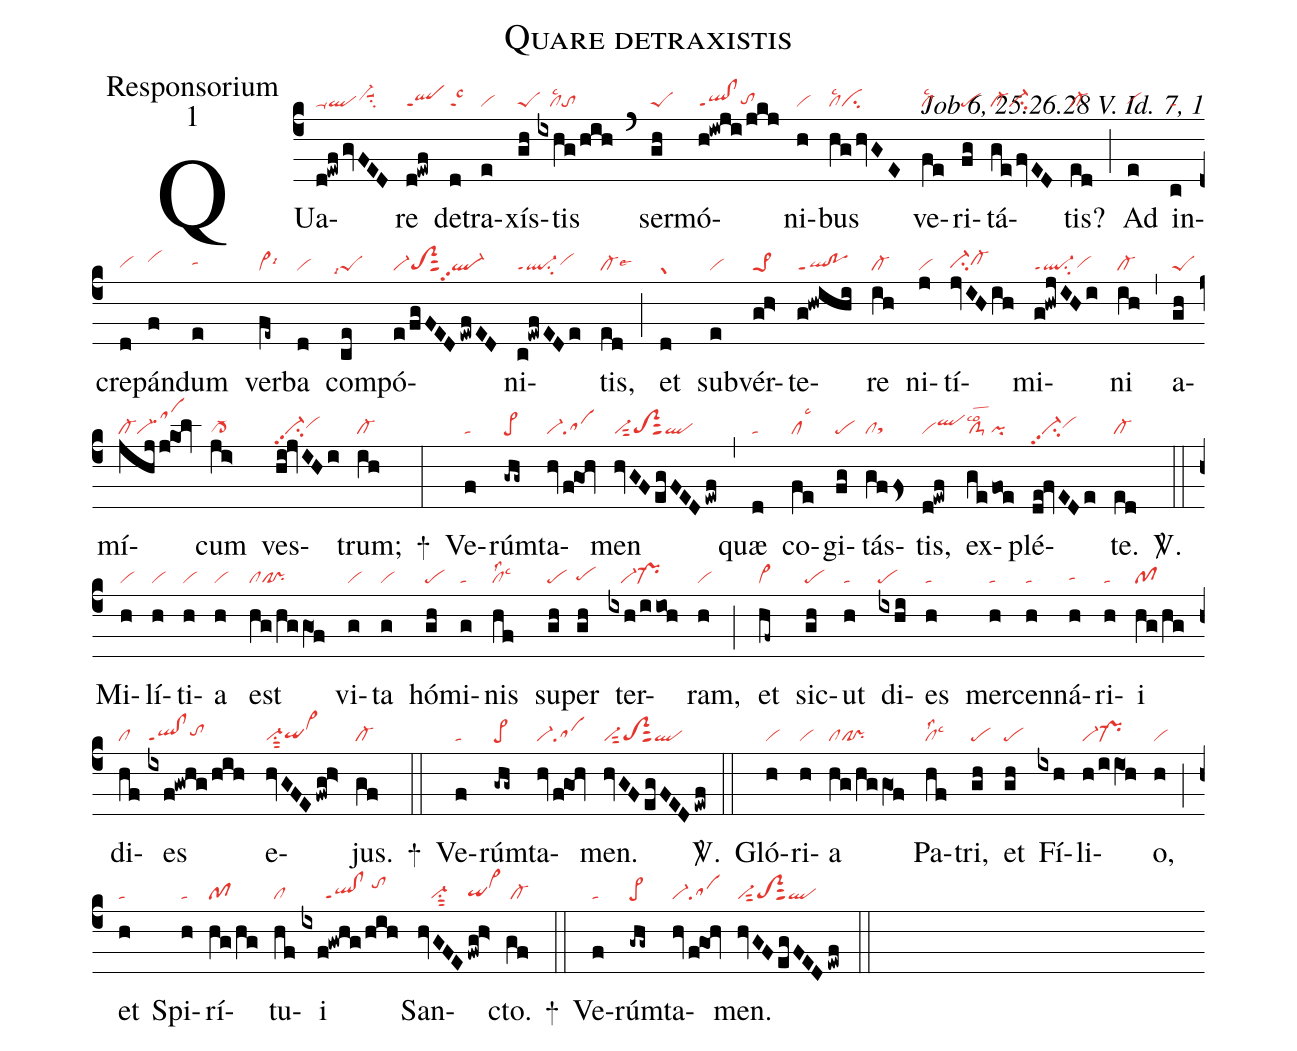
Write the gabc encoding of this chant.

name:Quare detraxistis;
office-part:Responsorium;
mode:1;
commentary:Job 6, 25.26.28 V. Id. 7, 1;
nabc-lines:1;
%%
(c4)
QUa(d!ewfgvFED|ta-qlvi-hhsuu1su2)re(d!ewf|qlppt1) de(d|talsc3)tra(e|vi)xís(gh|peS)tis(ixhg/hih|///cllsc2to) (`)
ser(gh|peS)mó(h!iwji/jkj|ql!clppt1tohg)ni(h|vi)bus(hghvGE|cllsc2ci) ve(fe|cllsc2)ri(fg|pe)tá(gefvED|cl-ci-)tis?(ed|cl-) (;)
Ad(e|vihg) in(c|ta)cre(d|vihg)pán(f|vihi)dum(e|tahh) ver(fe~|vi>lsi6)ba(d|vi) com(ce|``peSlsi7)pó(e/fgFEDewfED|vi-toS2sut2ql-pp2)ni(c!ewfEDe|ql-ppt1su2vihh)tis,(ed|cl-lse6) (;)
et(d|gr) sub(e|vi)vér(g!h>|pe>1)te(g!hwihi|ql!poppt1)re(ih|cl-) ni(j|vi)tí(jvIHih|ci-hgcl-hh)mi(g!hwjIHi|ql-ppt1su2vihg)ni(ih|cl-) (,)
a(gh|peS)mí(jhj/jkOl|cl-vi-sahj)cum(ji>|cl->) ves(hi!jvIHi|vi-pp2su2vihh)trum;(ih|cl-) +(:)
Ve(f|ta)rúm(-ghg~|pe>)ta(hvfgOh|vi-sa)men(hvGFegFEDewf|vi-sut2toS2sut2ql) (,)
quæ(d|ta) co(fe|cllsc3)gi(fg|pe)tás(gffs>|clsthg)tis,(d!ewf|viqlhi) ex(ge/fo!e|clS-lsco2pi)plé(de!fvEDe|vi-pp2su2vihh)te.(ed|cl-) <sp>V/</sp>.(::)
Mi(h|vi)lí(h|vi)ti(h|vi)a(h|vi) est(hg/hggO1f|clcl!pr) vi(g|vi)ta(g|vi) hó(gh|pe)mi(g|ta)nis(hf|cllss2lsc3) su(gh|pe)per(gh|pehg) ter(ixh/iio!h|///vi-pr-)ram,(h|vi) (;)
et(hf~|vi>) sic(gh|pe)ut(h|ta) di(ixhi|pe)es(h|ta) mer(h|ta)cen(h|ta)ná(h|tahg)ri(h|ta)i(hg/hg|pf) di(hf|cl)es(ixf!gwhg/hih|ql!clppt1tohh) e(hvGFEfwg!h>|vi-su1sut2qihgvi>hj)jus.(gf|cl-) +(::)
Ve(f|ta)rúm(-ghg~|pe>)ta(hvfgOh|vi-sa)men.(hvGFegFEDewf|vi-sut2toS2sut2ql) <sp>V/</sp>.(::)
Gló(h|vi)ri(h|vi)a(hg/hg/gO1f|clcl!pr)
Pa(hf|cllss2lsc3)tri,(gh|pe) et(gh|pe) Fí(ixh)li(h/iiO1h|vi-pr-)o,(h|vi) (;)
et(h|ta) Spi(h|ta)rí(hg/hg|pf)tu(hf|cl)i(ixf!gwhg/hih|//////ql!clppt1/tohj)
San(hvGFE|///vi-su1sut2|fwg!h>|qihgvi>hj)cto.(gf|/cl-) +(::)
Ve(f|ta)rúm(-ghg~|pe>)ta(hvfgOh|vi-sa)men.(hvGFegFEDewf|vi-sut2toS2sut2ql) (::)
